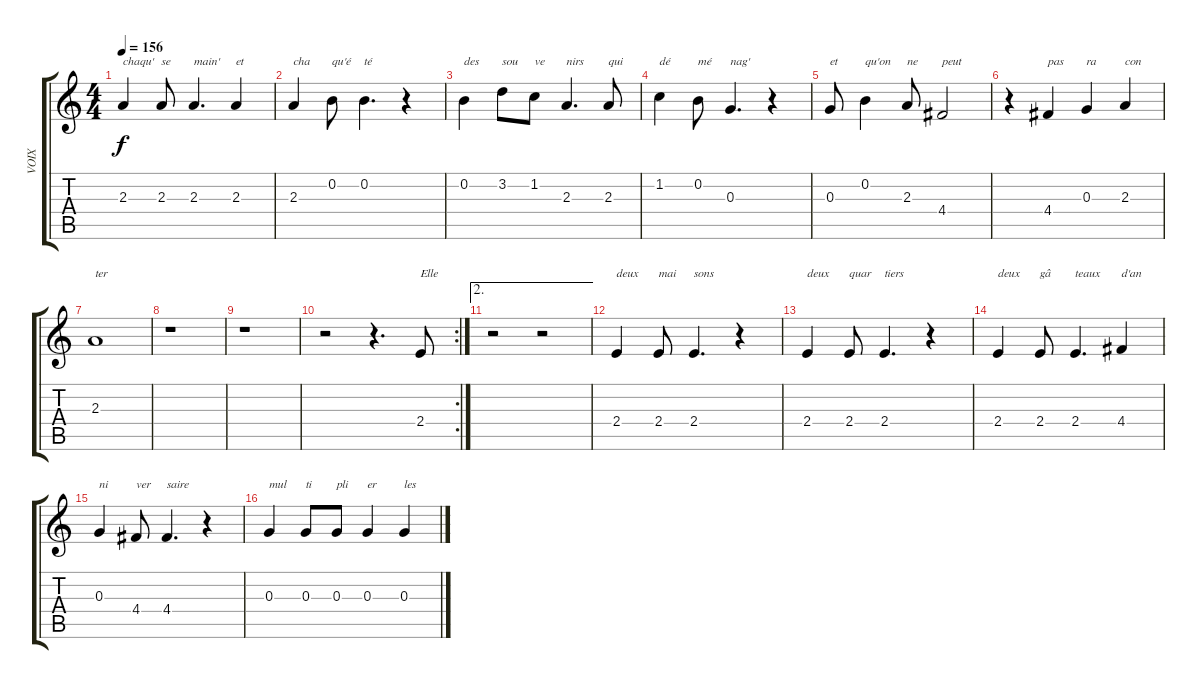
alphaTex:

\track ("VOIX" "VOIX") {instrument acousticguitarsteel}
\staff {score tabs}
\tuning (E4 B3 G3 D3 A2 E2) {hide}
\ts (4 4)
\tempo 156
\clef g2
\ks c
2.3.4{txt "chaqu'" dy f} 2.3.8{txt "se"} 2.3.4{d txt "main'"} 2.3.4{txt "et"} |
2.3.4{txt "cha"} 0.2.8{txt "qu'é"} 0.2.4{d txt "té"} r.4 |
0.2.4{txt "des"} 3.2.8{txt "sou"} 1.2.8{txt "ve"} 2.3.4{d txt "nirs"} 2.3.8{txt "qui"} |
1.2.4{txt "dé"} 0.2.8{txt "mé"} 0.3.4{d txt "nag'"} r.4 |
0.3.8{txt "et"} 0.2.4{txt "qu'on"} 2.3.8{txt "ne"} 4.4.2{txt "peut"} |
r.4 4.4.4{txt "pas"} 0.3.4{txt "ra"} 2.3.4{txt "con"} |
2.3.1{txt "ter"} |
r.1 |
r.1 |
\rc 2
r.2 r.4{d} 2.4.8{txt "Elle"} |
\ae 2
r.2 r.2 |
2.4.4{txt "deux"} 2.4.8{txt "mai"} 2.4.4{d txt "sons"} r.4 |
2.4.4{txt "deux"} 2.4.8{txt "quar"} 2.4.4{d txt "tiers"} r.4 |
2.4.4{txt "deux"} 2.4.8{txt "gâ"} 2.4.4{d txt "teaux"} 4.4.4{txt "d'an"} |
0.3.4{txt "ni"} 4.4.8{txt "ver"} 4.4.4{d txt "saire"} r.4 |
0.3.4{txt "mul"} 0.3.8{txt "ti"} 0.3.8{txt "pli"} 0.3.4{txt "er"} 0.3.4{txt "les"}
